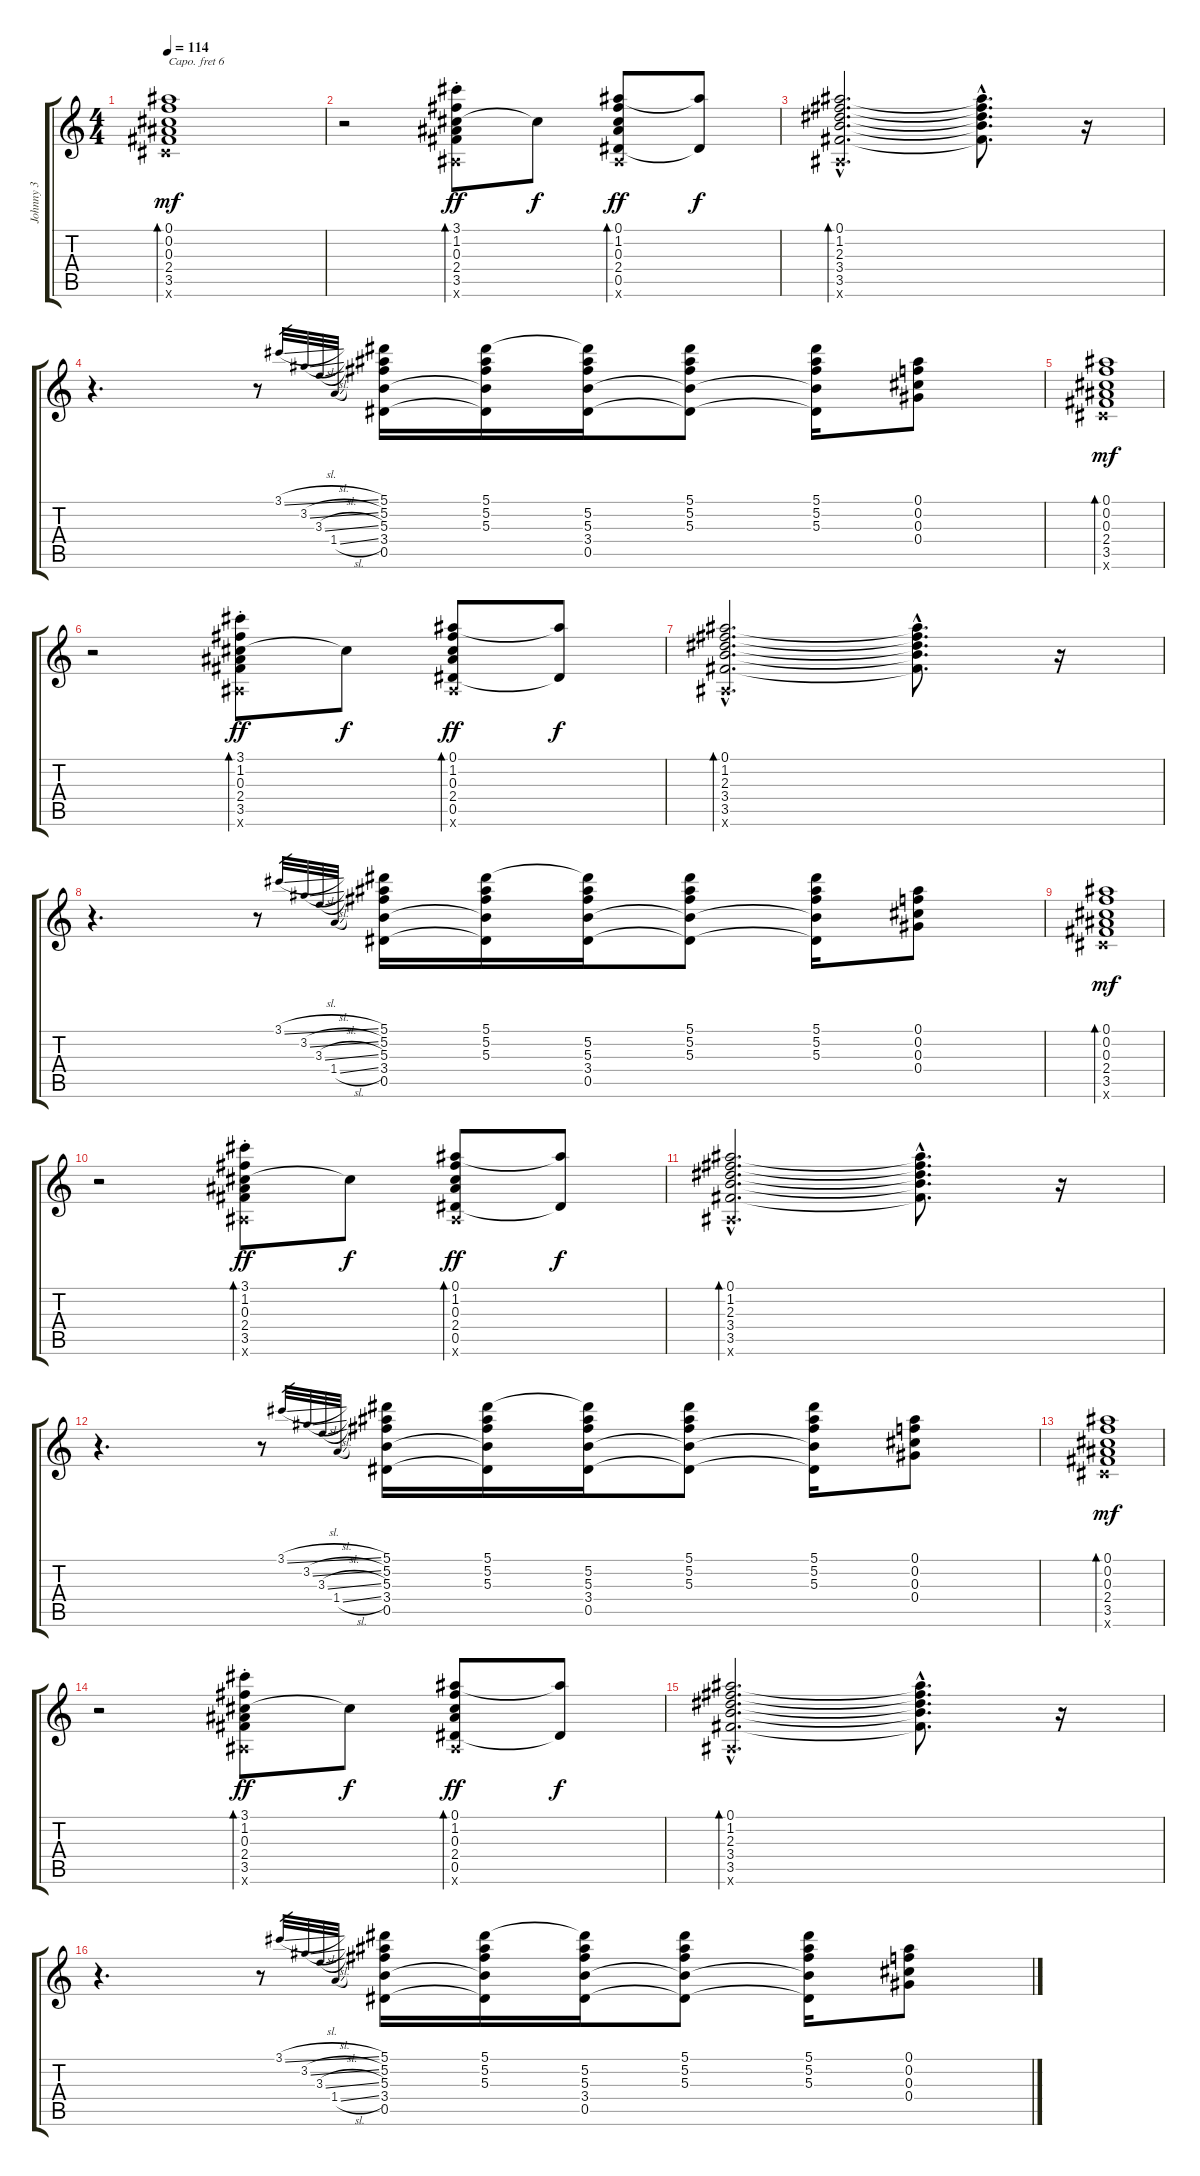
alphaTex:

\track ("Johnny 3" "Johnny 3") {instrument electricguitarclean}
\staff {score tabs}
\capo 6
\tuning (E4 B3 G3 D3 A2 E2) {hide}
\ts (4 4)
\tempo 114
\clef g2
\ks c
(0.1 0.2 0.3 2.4 3.5 3.6{x}).1{bd 120 dy mf volume 13} |
r.2 (3.1{st} 1.2 0.3 2.4 3.5 0.6{x}).8{bd 60 dy ff volume 14} 0.3{t}.8{dy f} (0.1 1.2 0.3 2.4 0.5 0.6{x}).8{bd 60 dy ff volume 14} (0.1{t} 0.5{t}).8{dy f} |
(0.1{hac} 1.2{hac} 2.3{hac} 3.4{hac} 3.5{hac} 0.6{hac x}).2{d bd 120 volume 14} (0.1{hac t} 1.2{hac t} 2.3{hac t} 3.4{hac t} 3.5{hac t}).8{d} r.16{volume 11} |
r.4{d} r.8 3.1{sl}.32{gr} 3.2{sl}.32{gr} 3.3{sl}.32{gr} 1.4{sl}.32{gr} (5.1 5.2 5.3 3.4 0.5).16{volume 14} (5.1 5.2 5.3 3.4{t} 0.5{t}).16{volume 14} (5.1{t} 5.2 5.3 3.4 0.5).16{volume 14} (5.1 5.2 5.3 3.4{t} 0.5{t}).8{volume 14} (5.1 5.2 5.3 3.4{t} 0.5{t}).16{volume 13} (0.1 0.2 0.3 0.4).8{volume 12} |
(0.1 0.2 0.3 2.4 3.5 3.6{x}).1{bd 120 dy mf volume 14} |
r.2 (3.1{st} 1.2 0.3 2.4 3.5 0.6{x}).8{bd 60 dy ff volume 14} 0.3{t}.8{dy f} (0.1 1.2 0.3 2.4 0.5 0.6{x}).8{bd 60 dy ff volume 14} (0.1{t} 0.5{t}).8{dy f} |
(0.1{hac} 1.2{hac} 2.3{hac} 3.4{hac} 3.5{hac} 0.6{hac x}).2{d bd 120 volume 14} (0.1{hac t} 1.2{hac t} 2.3{hac t} 3.4{hac t} 3.5{hac t}).8{d} r.16{volume 11} |
r.4{d} r.8 3.1{sl}.32{gr} 3.2{sl}.32{gr} 3.3{sl}.32{gr} 1.4{sl}.32{gr} (5.1 5.2 5.3 3.4 0.5).16{volume 14} (5.1 5.2 5.3 3.4{t} 0.5{t}).16{volume 14} (5.1{t} 5.2 5.3 3.4 0.5).16{volume 14} (5.1 5.2 5.3 3.4{t} 0.5{t}).8{volume 14} (5.1 5.2 5.3 3.4{t} 0.5{t}).16{volume 13} (0.1 0.2 0.3 0.4).8{volume 12} |
(0.1 0.2 0.3 2.4 3.5 3.6{x}).1{bd 120 dy mf volume 14} |
r.2 (3.1{st} 1.2 0.3 2.4 3.5 0.6{x}).8{bd 60 dy ff volume 14} 0.3{t}.8{dy f} (0.1 1.2 0.3 2.4 0.5 0.6{x}).8{bd 60 dy ff volume 14} (0.1{t} 0.5{t}).8{dy f} |
(0.1{hac} 1.2{hac} 2.3{hac} 3.4{hac} 3.5{hac} 0.6{hac x}).2{d bd 120 volume 14} (0.1{hac t} 1.2{hac t} 2.3{hac t} 3.4{hac t} 3.5{hac t}).8{d} r.16{volume 11} |
r.4{d} r.8 3.1{sl}.32{gr} 3.2{sl}.32{gr} 3.3{sl}.32{gr} 1.4{sl}.32{gr} (5.1 5.2 5.3 3.4 0.5).16{volume 14} (5.1 5.2 5.3 3.4{t} 0.5{t}).16{volume 14} (5.1{t} 5.2 5.3 3.4 0.5).16{volume 14} (5.1 5.2 5.3 3.4{t} 0.5{t}).8{volume 14} (5.1 5.2 5.3 3.4{t} 0.5{t}).16{volume 13} (0.1 0.2 0.3 0.4).8{volume 12} |
(0.1 0.2 0.3 2.4 3.5 3.6{x}).1{bd 120 dy mf volume 14} |
r.2 (3.1{st} 1.2 0.3 2.4 3.5 0.6{x}).8{bd 60 dy ff volume 14} 0.3{t}.8{dy f} (0.1 1.2 0.3 2.4 0.5 0.6{x}).8{bd 60 dy ff volume 14} (0.1{t} 0.5{t}).8{dy f} |
(0.1{hac} 1.2{hac} 2.3{hac} 3.4{hac} 3.5{hac} 0.6{hac x}).2{d bd 120 volume 14} (0.1{hac t} 1.2{hac t} 2.3{hac t} 3.4{hac t} 3.5{hac t}).8{d} r.16{volume 11} |
r.4{d} r.8 3.1{sl}.32{gr} 3.2{sl}.32{gr} 3.3{sl}.32{gr} 1.4{sl}.32{gr} (5.1 5.2 5.3 3.4 0.5).16{volume 14} (5.1 5.2 5.3 3.4{t} 0.5{t}).16{volume 14} (5.1{t} 5.2 5.3 3.4 0.5).16{volume 14} (5.1 5.2 5.3 3.4{t} 0.5{t}).8{volume 14} (5.1 5.2 5.3 3.4{t} 0.5{t}).16{volume 13} (0.1 0.2 0.3 0.4).8{volume 12}
